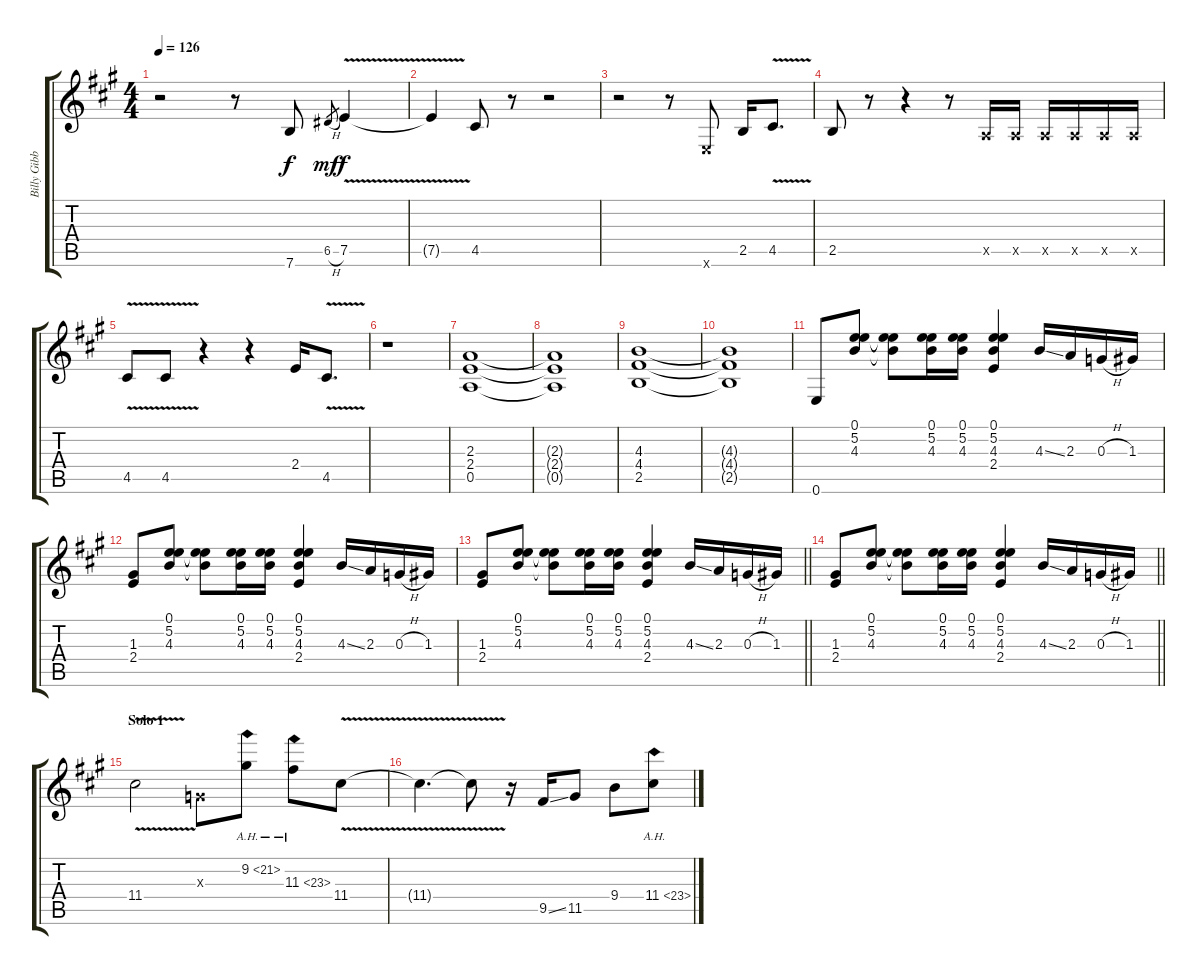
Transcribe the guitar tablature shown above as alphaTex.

\track ("Billy Gibbons: Lead Guitar" "Billy Gibb") {instrument distortionguitar}
\staff {score tabs}
\tuning (E4 B3 G3 D3 A2 E2) {hide}
\ts (4 4)
\tempo 126
\clef g2
\ks a
r.2{dy f} r.8 7.6.8 6.5{h}.8{gr dy mf} 7.5{v}.4{dy f} |
7.5{v t}.4 4.5.8 r.8 r.2 |
r.2 r.8 0.6{x}.8 2.5.16 4.5{v}.8{d} |
2.5.8 r.8 r.4 r.8 0.5{x}.16 0.5{x}.16 0.5{x}.16 0.5{x}.16 0.5{x}.16 0.5{x}.16 |
4.5{v}.8 4.5{v}.8 r.4 r.4 2.4.16 4.5{v}.8{d} |
r.1 |
(2.3 2.4 0.5).1 |
(2.3{t} 2.4{t} 0.5{t}).1 |
(4.3 4.4 2.5).1 |
(4.3{t} 4.4{t} 2.5{t}).1 |
0.6.8 (0.1 5.2 4.3).8 (0.1{t} 5.2{t} 4.3{t}).8 (0.1 5.2 4.3).16 (0.1 5.2 4.3).16 (0.1 5.2 4.3 2.4).4 4.3{ss}.16 2.3.16 0.3{h}.16 1.3.16 |
(1.3 2.4).8 (0.1 5.2 4.3).8 (0.1{t} 5.2{t} 4.3{t}).8 (0.1 5.2 4.3).16 (0.1 5.2 4.3).16 (0.1 5.2 4.3 2.4).4 4.3{ss}.16 2.3.16 0.3{h}.16 1.3.16 |
\barLineRight lightlight
(1.3 2.4).8 (0.1 5.2 4.3).8 (0.1{t} 5.2{t} 4.3{t}).8 (0.1 5.2 4.3).16 (0.1 5.2 4.3).16 (0.1 5.2 4.3 2.4).4 4.3{ss}.16 2.3.16 0.3{h}.16 1.3.16 |
\barLineRight lightlight
(1.3 2.4).8 (0.1 5.2 4.3).8 (0.1{t} 5.2{t} 4.3{t}).8 (0.1 5.2 4.3).16 (0.1 5.2 4.3).16 (0.1 5.2 4.3 2.4).4 4.3{ss}.16 2.3.16 0.3{h}.16 1.3.16 |
\section ("" "Solo 1")
11.4{v}.2 0.3{x}.8 9.2{ah 12}.8 11.3{ah 12}.8 11.4{v}.8 |
11.4{v t}.4{d} 11.4{v t}.8 r.16 9.5{ss}.16 11.5.8 9.4.8 11.4{ah 12}.8
